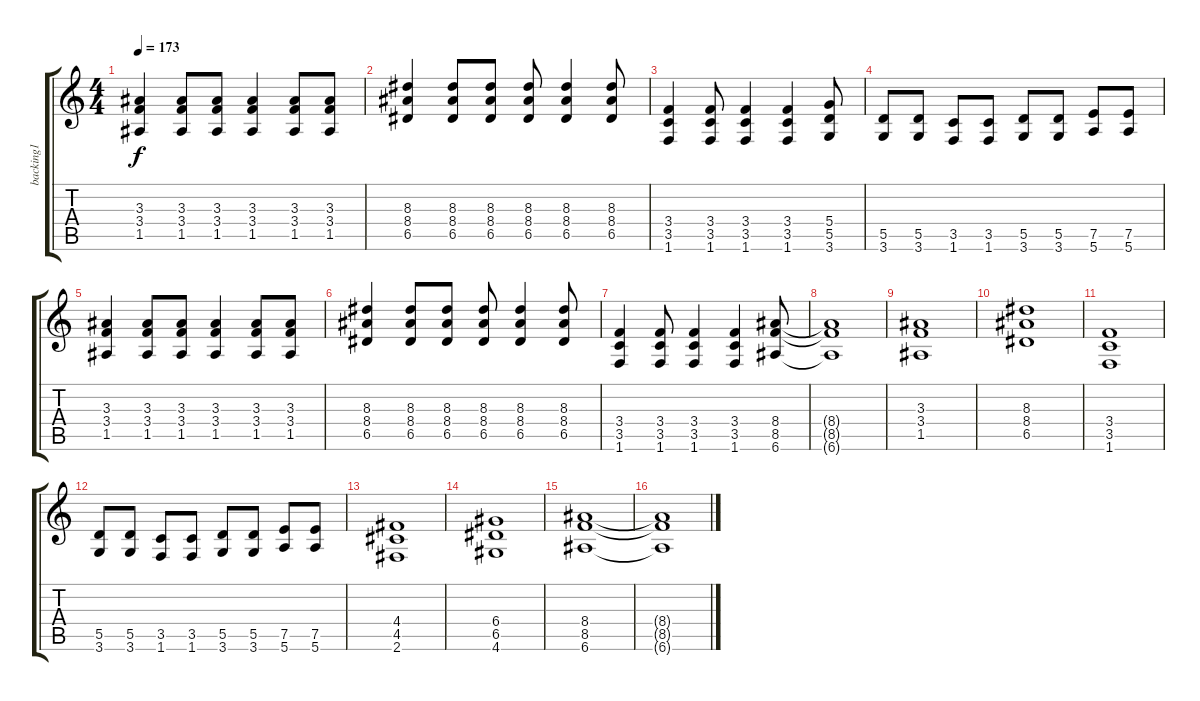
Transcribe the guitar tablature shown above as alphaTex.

\track ("backing1" "backing1") {mute instrument overdrivenguitar}
\staff {score tabs}
\tuning (E4 B3 G3 D3 A2 E2) {hide}
\ts (4 4)
\tempo 173
\clef g2
\ks c
(3.3 3.4 1.5).4{dy f} (3.3 3.4 1.5).8 (3.3 3.4 1.5).8 (3.3 3.4 1.5).4 (3.3 3.4 1.5).8 (3.3 3.4 1.5).8 |
(8.3 8.4 6.5).4 (8.3 8.4 6.5).8 (8.3 8.4 6.5).8 (8.3 8.4 6.5).8 (8.3 8.4 6.5).4 (8.3 8.4 6.5).8 |
(3.4 3.5 1.6).4 (3.4 3.5 1.6).8 (3.4 3.5 1.6).4 (3.4 3.5 1.6).4 (5.4 5.5 3.6).8 |
(5.5 3.6).8 (5.5 3.6).8 (3.5 1.6).8 (3.5 1.6).8 (5.5 3.6).8 (5.5 3.6).8 (7.5 5.6).8 (7.5 5.6).8 |
(3.3 3.4 1.5).4 (3.3 3.4 1.5).8 (3.3 3.4 1.5).8 (3.3 3.4 1.5).4 (3.3 3.4 1.5).8 (3.3 3.4 1.5).8 |
(8.3 8.4 6.5).4 (8.3 8.4 6.5).8 (8.3 8.4 6.5).8 (8.3 8.4 6.5).8 (8.3 8.4 6.5).4 (8.3 8.4 6.5).8 |
(3.4 3.5 1.6).4 (3.4 3.5 1.6).8 (3.4 3.5 1.6).4 (3.4 3.5 1.6).4 (8.4 8.5 6.6).8 |
(8.4{t} 8.5{t} 6.6{t}).1 |
(3.3 3.4 1.5).1 |
(8.3 8.4 6.5).1 |
(3.4 3.5 1.6).1 |
(5.5 3.6).8 (5.5 3.6).8 (3.5 1.6).8 (3.5 1.6).8 (5.5 3.6).8 (5.5 3.6).8 (7.5 5.6).8 (7.5 5.6).8 |
(4.4 4.5 2.6).1 |
(6.4 6.5 4.6).1 |
(8.4 8.5 6.6).1 |
(8.4{t} 8.5{t} 6.6{t}).1
